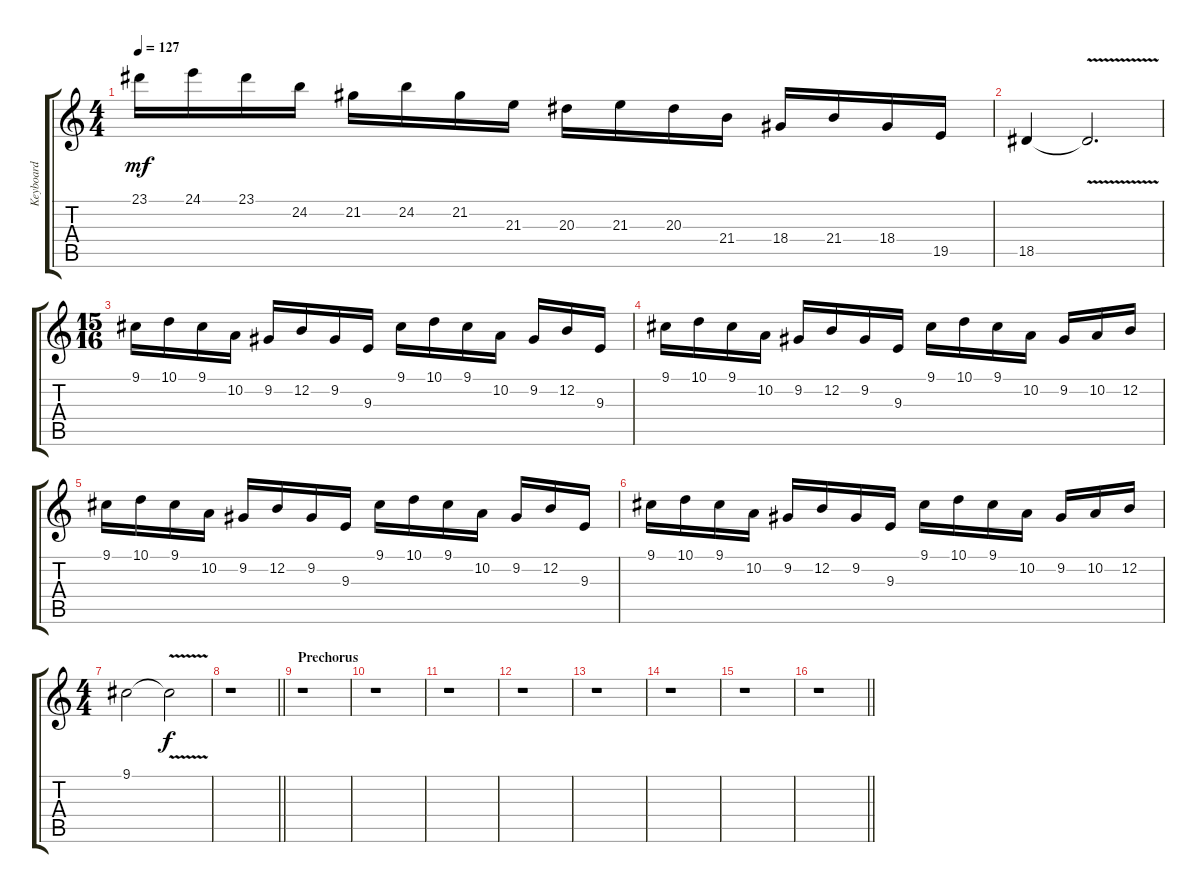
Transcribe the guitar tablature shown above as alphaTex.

\track ("Keyboard" "Keyboard") {instrument electricgrandpiano}
\staff {score tabs}
\tuning (E4 B3 G3 D3 A2 E2) {hide}
\ts (4 4)
\tempo 127
\clef g2
\ks c
23.1.16{dy mf} 24.1.16 23.1.16 24.2.16 21.2.16 24.2.16 21.2.16 21.3.16 20.3.16 21.3.16 20.3.16 21.4.16 18.4.16 21.4.16 18.4.16 19.5.16 |
18.5.4 18.5{v t}.2{d} |
\ts (15 16)
9.1.16 10.1.16 9.1.16 10.2.16 9.2.16 12.2.16 9.2.16 9.3.16 9.1.16 10.1.16 9.1.16 10.2.16 9.2.16 12.2.16 9.3.16 |
9.1.16 10.1.16 9.1.16 10.2.16 9.2.16 12.2.16 9.2.16 9.3.16 9.1.16 10.1.16 9.1.16 10.2.16 9.2.16 10.2.16 12.2.16 |
9.1.16 10.1.16 9.1.16 10.2.16 9.2.16 12.2.16 9.2.16 9.3.16 9.1.16 10.1.16 9.1.16 10.2.16 9.2.16 12.2.16 9.3.16 |
9.1.16 10.1.16 9.1.16 10.2.16 9.2.16 12.2.16 9.2.16 9.3.16 9.1.16 10.1.16 9.1.16 10.2.16 9.2.16 10.2.16 12.2.16 |
\ts (4 4)
9.1.2 9.1{v t}.2{dy f} |
\barLineRight lightlight
r.1 |
\section ("" "Prechorus")
r.1 |
r.1 |
r.1 |
r.1 |
r.1 |
r.1 |
r.1 |
\barLineRight lightlight
r.1
